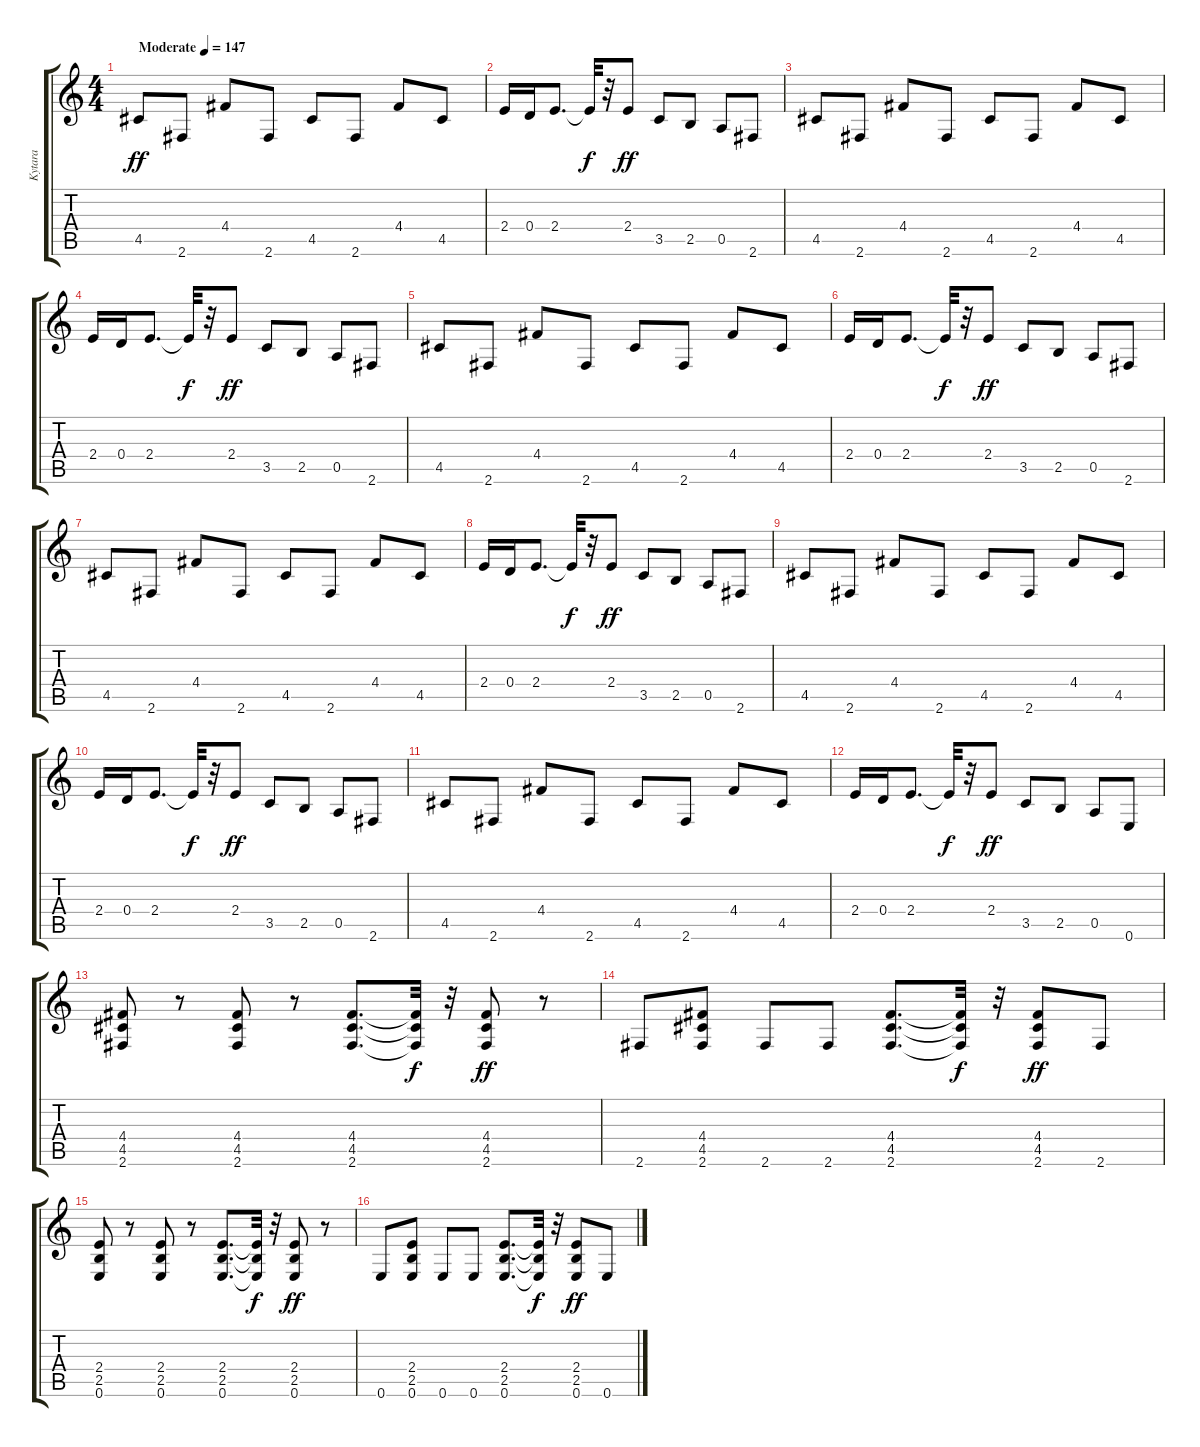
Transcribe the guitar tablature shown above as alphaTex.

\track ("Kytara" "Kytara") {instrument distortionguitar}
\staff {score tabs}
\tuning (E4 B3 G3 D3 A2 E2) {hide}
\ts (4 4)
\tempo (147 "Moderate")
\clef g2
\ks c
4.5.8{dy ff instrument distortionguitar} 2.6.8 4.4.8 2.6.8 4.5.8 2.6.8 4.4.8 4.5.8 |
2.4.16 0.4.16 2.4.8{d} 2.4{t}.32{dy f} r.32 2.4.8{dy ff} 3.5.8 2.5.8 0.5.8 2.6.8 |
4.5.8 2.6.8 4.4.8 2.6.8 4.5.8 2.6.8 4.4.8 4.5.8 |
2.4.16 0.4.16 2.4.8{d} 2.4{t}.32{dy f} r.32 2.4.8{dy ff} 3.5.8 2.5.8 0.5.8 2.6.8 |
4.5.8 2.6.8 4.4.8 2.6.8 4.5.8 2.6.8 4.4.8 4.5.8 |
2.4.16 0.4.16 2.4.8{d} 2.4{t}.32{dy f} r.32 2.4.8{dy ff} 3.5.8 2.5.8 0.5.8 2.6.8 |
4.5.8 2.6.8 4.4.8 2.6.8 4.5.8 2.6.8 4.4.8 4.5.8 |
2.4.16 0.4.16 2.4.8{d} 2.4{t}.32{dy f} r.32 2.4.8{dy ff} 3.5.8 2.5.8 0.5.8 2.6.8 |
4.5.8 2.6.8 4.4.8 2.6.8 4.5.8 2.6.8 4.4.8 4.5.8 |
2.4.16 0.4.16 2.4.8{d} 2.4{t}.32{dy f} r.32 2.4.8{dy ff} 3.5.8 2.5.8 0.5.8 2.6.8 |
4.5.8 2.6.8 4.4.8 2.6.8 4.5.8 2.6.8 4.4.8 4.5.8 |
2.4.16 0.4.16 2.4.8{d} 2.4{t}.32{dy f} r.32 2.4.8{dy ff} 3.5.8 2.5.8 0.5.8 0.6.8 |
(4.4 4.5 2.6).8 r.8 (4.4 4.5 2.6).8 r.8 (4.4 4.5 2.6).8{d} (4.4{t} 4.5{t} 2.6{t}).32{dy f} r.32 (4.4 4.5 2.6).8{dy ff} r.8 |
2.6.8 (4.4 4.5 2.6).8 2.6.8 2.6.8 (4.4 4.5 2.6).8{d} (4.4{t} 4.5{t} 2.6{t}).32{dy f} r.32 (4.4 4.5 2.6).8{dy ff} 2.6.8 |
(2.4 2.5 0.6).8 r.8 (2.4 2.5 0.6).8 r.8 (2.4 2.5 0.6).8{d} (2.4{t} 2.5{t} 0.6{t}).32{dy f} r.32 (2.4 2.5 0.6).8{dy ff} r.8 |
0.6.8 (2.4 2.5 0.6).8 0.6.8 0.6.8 (2.4 2.5 0.6).8{d} (2.4{t} 2.5{t} 0.6{t}).32{dy f} r.32 (2.4 2.5 0.6).8{dy ff} 0.6.8
